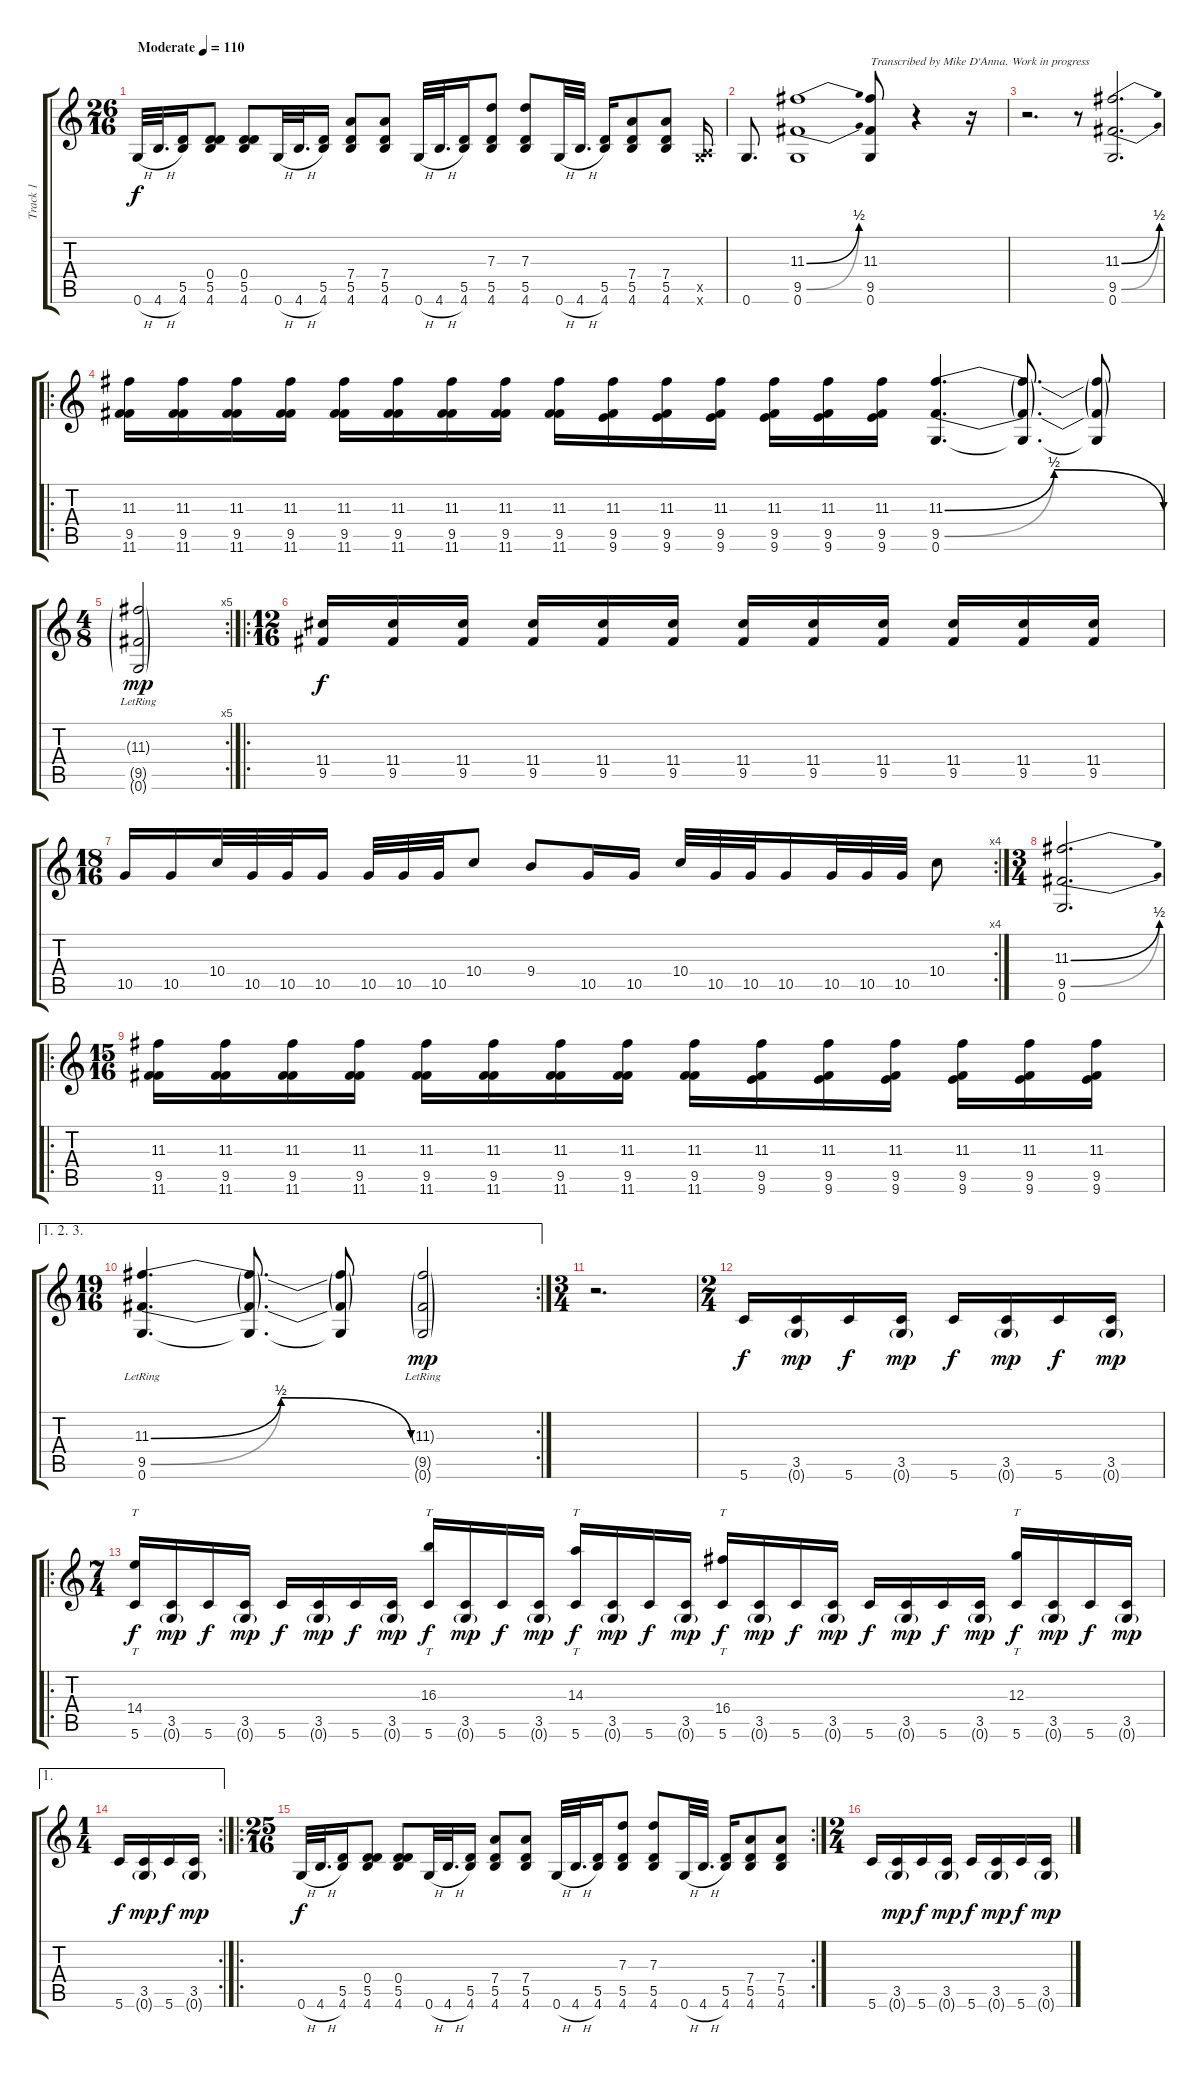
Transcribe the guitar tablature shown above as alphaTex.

\track ("Track 1" "Track 1") {instrument overdrivenguitar}
\staff {score tabs}
\tuning (E4 B3 G3 D3 A2 G2) {hide}
\ts (26 16)
\tempo (110 "Moderate")
\clef g2
\ks c
0.6{h}.32{dy f instrument overdrivenguitar} 4.6{h}.32{d} (5.5 4.6).16 (0.4 5.5 4.6).8 (0.4 5.5 4.6).8 0.6{h}.32 4.6{h}.32{d} (5.5 4.6).16 (7.4 5.5 4.6).8 (7.4 5.5 4.6).8 0.6{h}.32 4.6{h}.32{d} (5.5 4.6).16 (7.3 5.5 4.6).8 (7.3 5.5 4.6).8 0.6{h}.32 4.6{h}.32{d} (5.5 4.6).16 (7.4 5.5 4.6).8 (7.4 5.5 4.6).8 (0.5{x} 0.6{x}).16 |
0.6.8{d} (11.3{be (bend 0 0 60 2)} 9.5{be (bend 0 0 60 2)} 0.6).1 (11.3 9.5 0.6).8{txt "Transcribed by Mike D'Anna. Work in progress"} r.4 r.16 |
r.2{d} r.8 (11.3{be (bend 0 0 60 2)} 9.5{be (bend 0 0 60 2)} 0.6).2{d} |
\ro
(11.3 9.5 11.6).16 (11.3 9.5 11.6).16 (11.3 9.5 11.6).16 (11.3 9.5 11.6).16 (11.3 9.5 11.6).16 (11.3 9.5 11.6).16 (11.3 9.5 11.6).16 (11.3 9.5 11.6).16 (11.3 9.5 11.6).16 (11.3 9.5 9.6).16 (11.3 9.5 9.6).16 (11.3 9.5 9.6).16 (11.3 9.5 9.6).16 (11.3 9.5 9.6).16 (11.3 9.5 9.6).16 (11.3{be (bendrelease 0 0 10 2 45 2 60 0)} 9.5{be (bendrelease 0 0 10 2 45 2 60 0)} 0.6).4{d} (11.3{t} 9.5{t} 0.6{t}).8{d} (11.3{t} 9.5{t} 0.6{t}).8 |
\rc 5
\ts (4 8)
(11.3{g lr} 9.5{g lr} 0.6{g lr}).2{dy mp} |
\ro
\ts (12 16)
(11.4 9.5).16{dy f} (11.4 9.5).16 (11.4 9.5).16 (11.4 9.5).16 (11.4 9.5).16 (11.4 9.5).16 (11.4 9.5).16 (11.4 9.5).16 (11.4 9.5).16 (11.4 9.5).16 (11.4 9.5).16 (11.4 9.5).16 |
\rc 4
\ts (18 16)
10.5.16 10.5.16 10.4.32 10.5.32 10.5.32 10.5.16 10.5.32 10.5.32 10.5.32 10.4.8 9.4.8 10.5.16 10.5.16 10.4.32 10.5.32 10.5.32 10.5.16 10.5.32 10.5.32 10.5.32 10.4.8 |
\ts (3 4)
(11.3{be (bend 0 0 60 2)} 9.5{be (bend 0 0 60 2)} 0.6).2{d} |
\ro
\ts (15 16)
(11.3 9.5 11.6).16 (11.3 9.5 11.6).16 (11.3 9.5 11.6).16 (11.3 9.5 11.6).16 (11.3 9.5 11.6).16 (11.3 9.5 11.6).16 (11.3 9.5 11.6).16 (11.3 9.5 11.6).16 (11.3 9.5 11.6).16 (11.3 9.5 9.6).16 (11.3 9.5 9.6).16 (11.3 9.5 9.6).16 (11.3 9.5 9.6).16 (11.3 9.5 9.6).16 (11.3 9.5 9.6).16 |
\ae (1 2 3)
\rc 2
\ts (19 16)
(11.3{be (bendrelease 0 0 10 2 45 2 60 0) lr} 9.5{be (bendrelease 0 0 10 2 45 2 60 0) lr} 0.6{lr}).4{d} (11.3{t} 9.5{t} 0.6{t}).8{d} (11.3{t} 9.5{t} 0.6{t}).8 (11.3{g lr} 9.5{g lr} 0.6{g lr}).2{dy mp} |
\ts (3 4)
r.2{d} |
\ts (2 4)
5.6.16{dy f} (3.5 0.6{g}).16{dy mp} 5.6.16{dy f} (3.5 0.6{g}).16{dy mp} 5.6.16{dy f} (3.5 0.6{g}).16{dy mp} 5.6.16{dy f} (3.5 0.6{g}).16{dy mp} |
\ro
\ts (7 4)
(14.4 5.6).16{tt dy f} (3.5 0.6{g}).16{dy mp} 5.6.16{dy f} (3.5 0.6{g}).16{dy mp} 5.6.16{dy f} (3.5 0.6{g}).16{dy mp} 5.6.16{dy f} (3.5 0.6{g}).16{dy mp} (16.3 5.6).16{tt dy f} (3.5 0.6{g}).16{dy mp} 5.6.16{dy f} (3.5 0.6{g}).16{dy mp} (14.3 5.6).16{tt dy f} (3.5 0.6{g}).16{dy mp} 5.6.16{dy f} (3.5 0.6{g}).16{dy mp} (16.4 5.6).16{tt dy f} (3.5 0.6{g}).16{dy mp} 5.6.16{dy f} (3.5 0.6{g}).16{dy mp} 5.6.16{dy f} (3.5 0.6{g}).16{dy mp} 5.6.16{dy f} (3.5 0.6{g}).16{dy mp} (12.3 5.6).16{tt dy f} (3.5 0.6{g}).16{dy mp} 5.6.16{dy f} (3.5 0.6{g}).16{dy mp} |
\ae 1
\rc 2
\ts (1 4)
5.6.16{dy f} (3.5 0.6{g}).16{dy mp} 5.6.16{dy f} (3.5 0.6{g}).16{dy mp} |
\ro
\rc 2
\ts (25 16)
0.6{h}.32{dy f} 4.6{h}.32{d} (5.5 4.6).16 (0.4 5.5 4.6).8 (0.4 5.5 4.6).8 0.6{h}.32 4.6{h}.32{d} (5.5 4.6).16 (7.4 5.5 4.6).8 (7.4 5.5 4.6).8 0.6{h}.32 4.6{h}.32{d} (5.5 4.6).16 (7.3 5.5 4.6).8 (7.3 5.5 4.6).8 0.6{h}.32 4.6{h}.32{d} (5.5 4.6).16 (7.4 5.5 4.6).8 (7.4 5.5 4.6).8 |
\ts (2 4)
5.6.16 (3.5 0.6{g}).16{dy mp} 5.6.16{dy f} (3.5 0.6{g}).16{dy mp} 5.6.16{dy f} (3.5 0.6{g}).16{dy mp} 5.6.16{dy f} (3.5 0.6{g}).16{dy mp}
